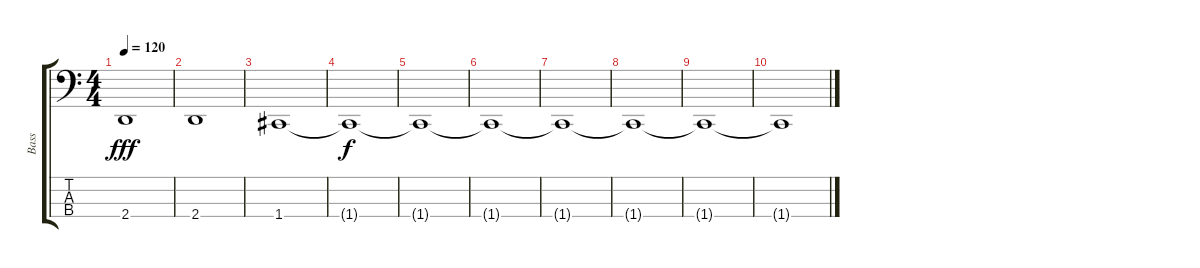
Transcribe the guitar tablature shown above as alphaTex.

\track ("Bass" "Bass") {instrument electricbassfinger}
\staff {score tabs}
\tuning (Eb2 Bb1 F1 C1) {hide}
\ts (4 4)
\tempo 120
\clef f4
\ks c
2.4.1{dy fff} |
2.4.1 |
1.4.1 |
1.4{t}.1{dy f} |
1.4{t}.1 |
1.4{t}.1 |
1.4{t}.1 |
1.4{t}.1 |
1.4{t}.1 |
1.4{t}.1
